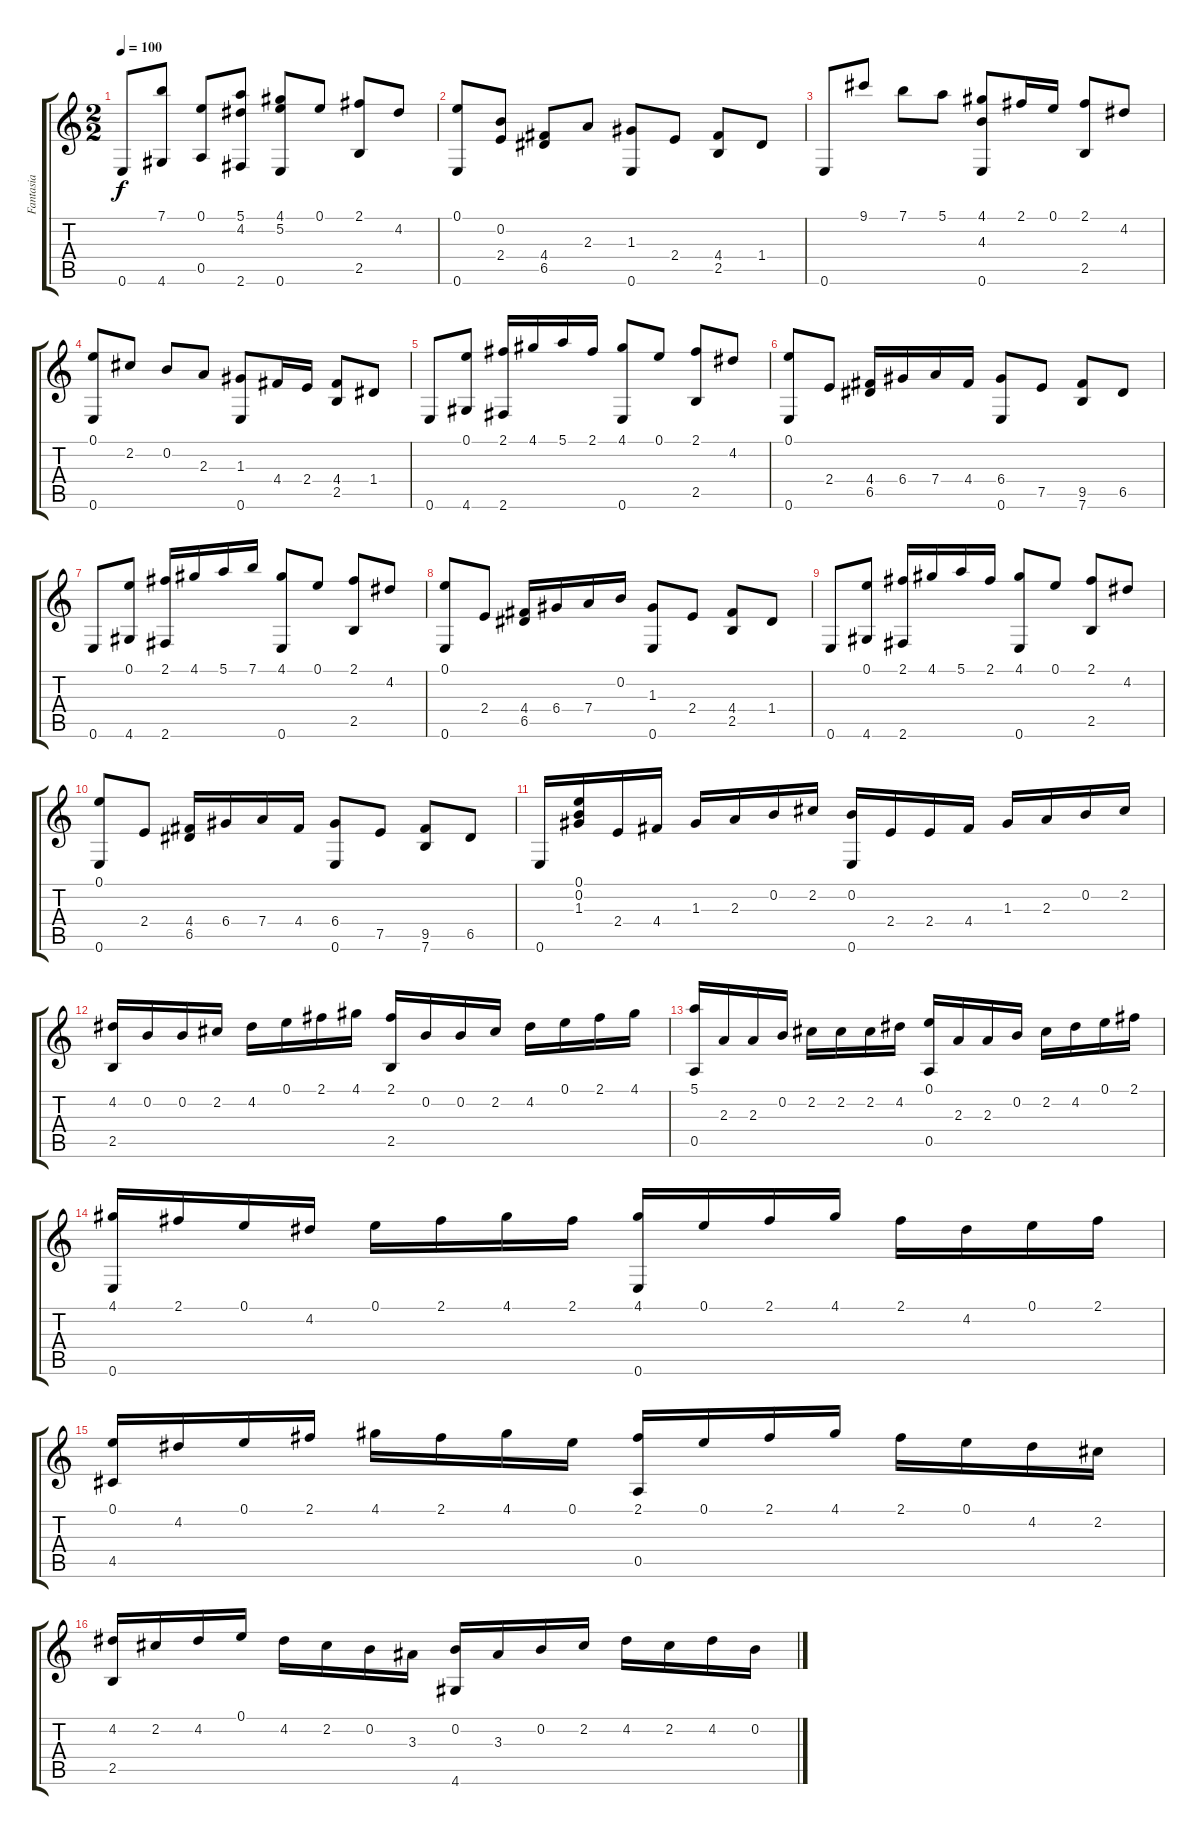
\track ("Fantasia      " "Fantasia  ") {instrument acousticguitarnylon}
\staff {score tabs}
\tuning (E4 B3 G3 D3 A2 E2) {hide}
\ts (2 2)
\tempo 100
\clef g2
\ks c
0.6.8{dy f} (7.1 4.6).8 (0.1 0.5).8 (5.1 4.2 2.6).8 (4.1 5.2 0.6).8 0.1.8 (2.1 2.5).8 4.2.8 |
(0.1 0.6).8 (0.2 2.4).8 (4.4 6.5).8 2.3.8 (1.3 0.6).8 2.4.8 (4.4 2.5).8 1.4.8 |
0.6.8 9.1.8 7.1.8 5.1.8 (4.1 4.3 0.6).8 2.1.16 0.1.16 (2.1 2.5).8 4.2.8 |
(0.1 0.6).8 2.2.8 0.2.8 2.3.8 (1.3 0.6).8 4.4.16 2.4.16 (4.4 2.5).8 1.4.8 |
0.6.8 (0.1 4.6).8 (2.1 2.6).16 4.1.16 5.1.16 2.1.16 (4.1 0.6).8 0.1.8 (2.1 2.5).8 4.2.8 |
(0.1 0.6).8 2.4.8 (4.4 6.5).16 6.4.16 7.4.16 4.4.16 (6.4 0.6).8 7.5.8 (9.5 7.6).8 6.5.8 |
0.6.8 (0.1 4.6).8 (2.1 2.6).16 4.1.16 5.1.16 7.1.16 (4.1 0.6).8 0.1.8 (2.1 2.5).8 4.2.8 |
(0.1 0.6).8 2.4.8 (4.4 6.5).16 6.4.16 7.4.16 0.2.16 (1.3 0.6).8 2.4.8 (4.4 2.5).8 1.4.8 |
0.6.8 (0.1 4.6).8 (2.1 2.6).16 4.1.16 5.1.16 2.1.16 (4.1 0.6).8 0.1.8 (2.1 2.5).8 4.2.8 |
(0.1 0.6).8 2.4.8 (4.4 6.5).16 6.4.16 7.4.16 4.4.16 (6.4 0.6).8 7.5.8 (9.5 7.6).8 6.5.8 |
0.6.16 (0.1 0.2 1.3).16 2.4.16 4.4.16 1.3.16 2.3.16 0.2.16 2.2.16 (0.2 0.6).16 2.4.16 2.4.16 4.4.16 1.3.16 2.3.16 0.2.16 2.2.16 |
(4.2 2.5).16 0.2.16 0.2.16 2.2.16 4.2.16 0.1.16 2.1.16 4.1.16 (2.1 2.5).16 0.2.16 0.2.16 2.2.16 4.2.16 0.1.16 2.1.16 4.1.16 |
(5.1 0.5).16 2.3.16 2.3.16 0.2.16 2.2.16 2.2.16 2.2.16 4.2.16 (0.1 0.5).16 2.3.16 2.3.16 0.2.16 2.2.16 4.2.16 0.1.16 2.1.16 |
(4.1 0.6).16 2.1.16 0.1.16 4.2.16 0.1.16 2.1.16 4.1.16 2.1.16 (4.1 0.6).16 0.1.16 2.1.16 4.1.16 2.1.16 4.2.16 0.1.16 2.1.16 |
(0.1 4.5).16 4.2.16 0.1.16 2.1.16 4.1.16 2.1.16 4.1.16 0.1.16 (2.1 0.5).16 0.1.16 2.1.16 4.1.16 2.1.16 0.1.16 4.2.16 2.2.16 |
(4.2 2.5).16 2.2.16 4.2.16 0.1.16 4.2.16 2.2.16 0.2.16 3.3.16 (0.2 4.6).16 3.3.16 0.2.16 2.2.16 4.2.16 2.2.16 4.2.16 0.2.16
